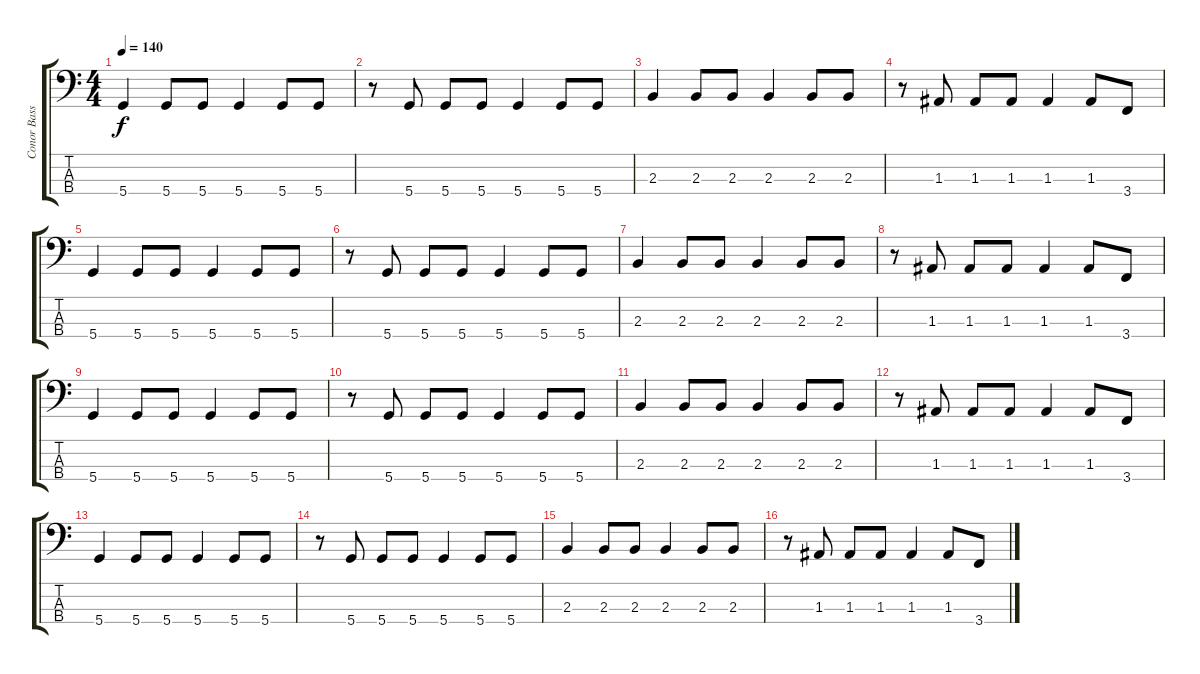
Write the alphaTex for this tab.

\track ("Conor Bass" "Conor Bass") {instrument electricbasspick}
\staff {score tabs}
\tuning (G2 D2 A1 D1) {hide}
\ts (4 4)
\tempo 140
\clef f4
\ks c
5.4.4{dy f} 5.4.8 5.4.8 5.4.4 5.4.8 5.4.8 |
r.8 5.4.8 5.4.8 5.4.8 5.4.4 5.4.8 5.4.8 |
2.3.4 2.3.8 2.3.8 2.3.4 2.3.8 2.3.8 |
r.8 1.3.8 1.3.8 1.3.8 1.3.4 1.3.8 3.4.8 |
5.4.4 5.4.8 5.4.8 5.4.4 5.4.8 5.4.8 |
r.8 5.4.8 5.4.8 5.4.8 5.4.4 5.4.8 5.4.8 |
2.3.4 2.3.8 2.3.8 2.3.4 2.3.8 2.3.8 |
r.8 1.3.8 1.3.8 1.3.8 1.3.4 1.3.8 3.4.8 |
5.4.4 5.4.8 5.4.8 5.4.4 5.4.8 5.4.8 |
r.8 5.4.8 5.4.8 5.4.8 5.4.4 5.4.8 5.4.8 |
2.3.4 2.3.8 2.3.8 2.3.4 2.3.8 2.3.8 |
r.8 1.3.8 1.3.8 1.3.8 1.3.4 1.3.8 3.4.8 |
5.4.4 5.4.8 5.4.8 5.4.4 5.4.8 5.4.8 |
r.8 5.4.8 5.4.8 5.4.8 5.4.4 5.4.8 5.4.8 |
2.3.4 2.3.8 2.3.8 2.3.4 2.3.8 2.3.8 |
r.8 1.3.8 1.3.8 1.3.8 1.3.4 1.3.8 3.4.8
